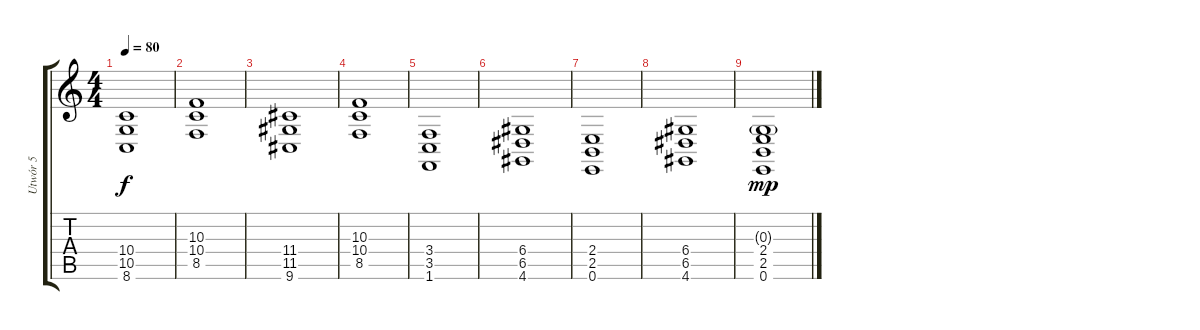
\track ("Utwór 5" "Utwór 5") {instrument frenchhorn}
\staff {score tabs}
\tuning (E4 B3 G3 D3 A2 E2) {hide}
\ts (4 4)
\tempo 80
\clef g2
\ks c
(10.4 10.5 8.6).1{dy f} |
(10.3 10.4 8.5).1 |
(11.4 11.5 9.6).1 |
(10.3 10.4 8.5).1 |
(3.4 3.5 1.6).1 |
(6.4 6.5 4.6).1 |
(2.4 2.5 0.6).1 |
(6.4 6.5 4.6).1 |
(0.3{g} 2.4 2.5 0.6).1{dy mp}
